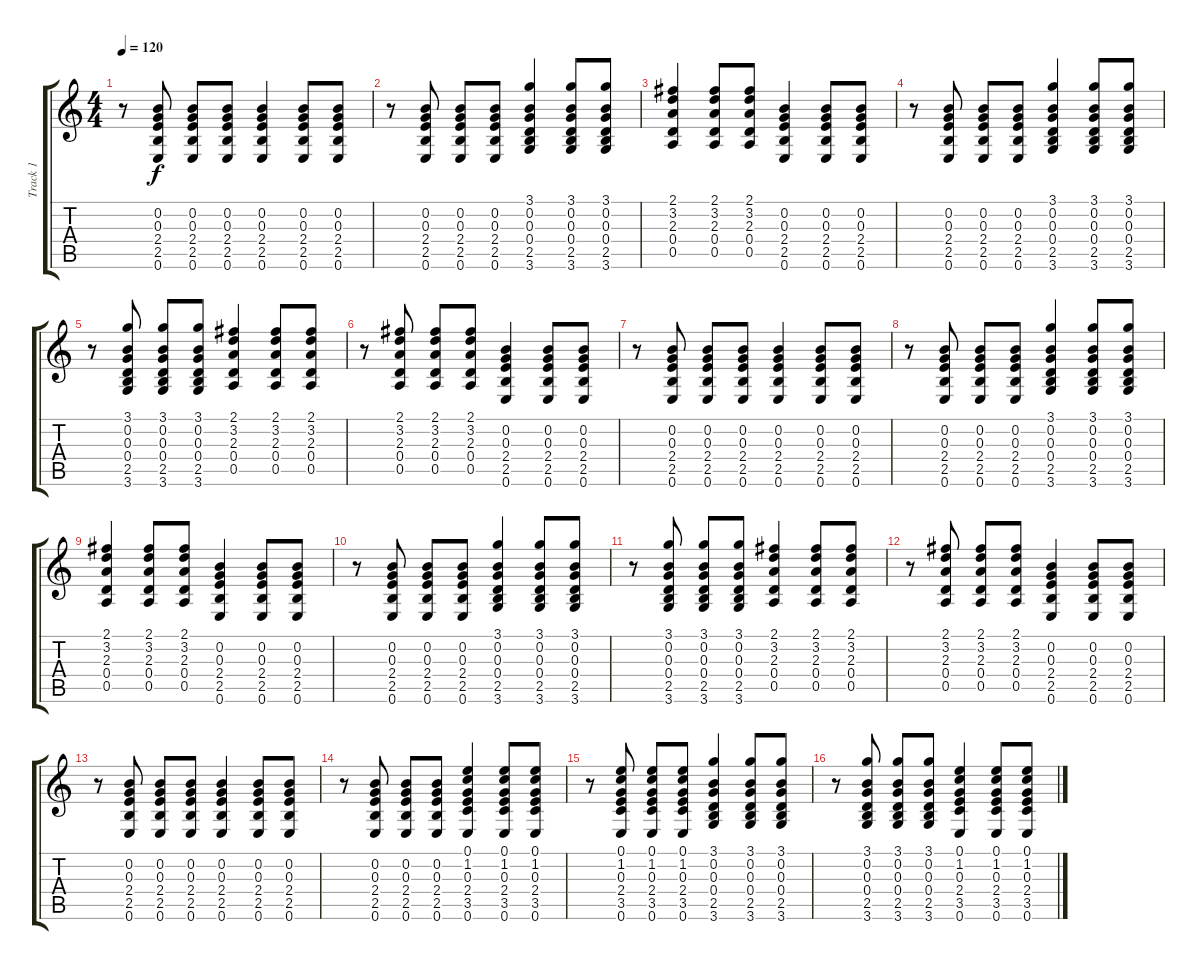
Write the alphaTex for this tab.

\track ("Track 1" "Track 1") {instrument acousticguitarsteel}
\staff {score tabs}
\tuning (E4 B3 G3 D3 A2 E2) {hide}
\ts (4 4)
\tempo 120
\clef g2
\ks c
r.8{dy f} (0.2 0.3 2.4 2.5 0.6).8 (0.2 0.3 2.4 2.5 0.6).8 (0.2 0.3 2.4 2.5 0.6).8 (0.2 0.3 2.4 2.5 0.6).4 (0.2 0.3 2.4 2.5 0.6).8 (0.2 0.3 2.4 2.5 0.6).8 |
r.8 (0.2 0.3 2.4 2.5 0.6).8 (0.2 0.3 2.4 2.5 0.6).8 (0.2 0.3 2.4 2.5 0.6).8 (3.1 0.2 0.3 0.4 2.5 3.6).4 (3.1 0.2 0.3 0.4 2.5 3.6).8 (3.1 0.2 0.3 0.4 2.5 3.6).8 |
(2.1 3.2 2.3 0.4 0.5).4 (2.1 3.2 2.3 0.4 0.5).8 (2.1 3.2 2.3 0.4 0.5).8 (0.2 0.3 2.4 2.5 0.6).4 (0.2 0.3 2.4 2.5 0.6).8 (0.2 0.3 2.4 2.5 0.6).8 |
r.8 (0.2 0.3 2.4 2.5 0.6).8 (0.2 0.3 2.4 2.5 0.6).8 (0.2 0.3 2.4 2.5 0.6).8 (3.1 0.2 0.3 0.4 2.5 3.6).4 (3.1 0.2 0.3 0.4 2.5 3.6).8 (3.1 0.2 0.3 0.4 2.5 3.6).8 |
r.8 (3.1 0.2 0.3 0.4 2.5 3.6).8 (3.1 0.2 0.3 0.4 2.5 3.6).8 (3.1 0.2 0.3 0.4 2.5 3.6).8 (2.1 3.2 2.3 0.4 0.5).4 (2.1 3.2 2.3 0.4 0.5).8 (2.1 3.2 2.3 0.4 0.5).8 |
r.8 (2.1 3.2 2.3 0.4 0.5).8 (2.1 3.2 2.3 0.4 0.5).8 (2.1 3.2 2.3 0.4 0.5).8 (0.2 0.3 2.4 2.5 0.6).4 (0.2 0.3 2.4 2.5 0.6).8 (0.2 0.3 2.4 2.5 0.6).8 |
r.8 (0.2 0.3 2.4 2.5 0.6).8 (0.2 0.3 2.4 2.5 0.6).8 (0.2 0.3 2.4 2.5 0.6).8 (0.2 0.3 2.4 2.5 0.6).4 (0.2 0.3 2.4 2.5 0.6).8 (0.2 0.3 2.4 2.5 0.6).8 |
r.8 (0.2 0.3 2.4 2.5 0.6).8 (0.2 0.3 2.4 2.5 0.6).8 (0.2 0.3 2.4 2.5 0.6).8 (3.1 0.2 0.3 0.4 2.5 3.6).4 (3.1 0.2 0.3 0.4 2.5 3.6).8 (3.1 0.2 0.3 0.4 2.5 3.6).8 |
(2.1 3.2 2.3 0.4 0.5).4 (2.1 3.2 2.3 0.4 0.5).8 (2.1 3.2 2.3 0.4 0.5).8 (0.2 0.3 2.4 2.5 0.6).4 (0.2 0.3 2.4 2.5 0.6).8 (0.2 0.3 2.4 2.5 0.6).8 |
r.8 (0.2 0.3 2.4 2.5 0.6).8 (0.2 0.3 2.4 2.5 0.6).8 (0.2 0.3 2.4 2.5 0.6).8 (3.1 0.2 0.3 0.4 2.5 3.6).4 (3.1 0.2 0.3 0.4 2.5 3.6).8 (3.1 0.2 0.3 0.4 2.5 3.6).8 |
r.8 (3.1 0.2 0.3 0.4 2.5 3.6).8 (3.1 0.2 0.3 0.4 2.5 3.6).8 (3.1 0.2 0.3 0.4 2.5 3.6).8 (2.1 3.2 2.3 0.4 0.5).4 (2.1 3.2 2.3 0.4 0.5).8 (2.1 3.2 2.3 0.4 0.5).8 |
r.8 (2.1 3.2 2.3 0.4 0.5).8 (2.1 3.2 2.3 0.4 0.5).8 (2.1 3.2 2.3 0.4 0.5).8 (0.2 0.3 2.4 2.5 0.6).4 (0.2 0.3 2.4 2.5 0.6).8 (0.2 0.3 2.4 2.5 0.6).8 |
r.8 (0.2 0.3 2.4 2.5 0.6).8 (0.2 0.3 2.4 2.5 0.6).8 (0.2 0.3 2.4 2.5 0.6).8 (0.2 0.3 2.4 2.5 0.6).4 (0.2 0.3 2.4 2.5 0.6).8 (0.2 0.3 2.4 2.5 0.6).8 |
r.8 (0.2 0.3 2.4 2.5 0.6).8 (0.2 0.3 2.4 2.5 0.6).8 (0.2 0.3 2.4 2.5 0.6).8 (0.1 1.2 0.3 2.4 3.5 0.6).4 (0.1 1.2 0.3 2.4 3.5 0.6).8 (0.1 1.2 0.3 2.4 3.5 0.6).8 |
r.8 (0.1 1.2 0.3 2.4 3.5 0.6).8 (0.1 1.2 0.3 2.4 3.5 0.6).8 (0.1 1.2 0.3 2.4 3.5 0.6).8 (3.1 0.2 0.3 0.4 2.5 3.6).4 (3.1 0.2 0.3 0.4 2.5 3.6).8 (3.1 0.2 0.3 0.4 2.5 3.6).8 |
r.8 (3.1 0.2 0.3 0.4 2.5 3.6).8 (3.1 0.2 0.3 0.4 2.5 3.6).8 (3.1 0.2 0.3 0.4 2.5 3.6).8 (0.1 1.2 0.3 2.4 3.5 0.6).4 (0.1 1.2 0.3 2.4 3.5 0.6).8 (0.1 1.2 0.3 2.4 3.5 0.6).8
